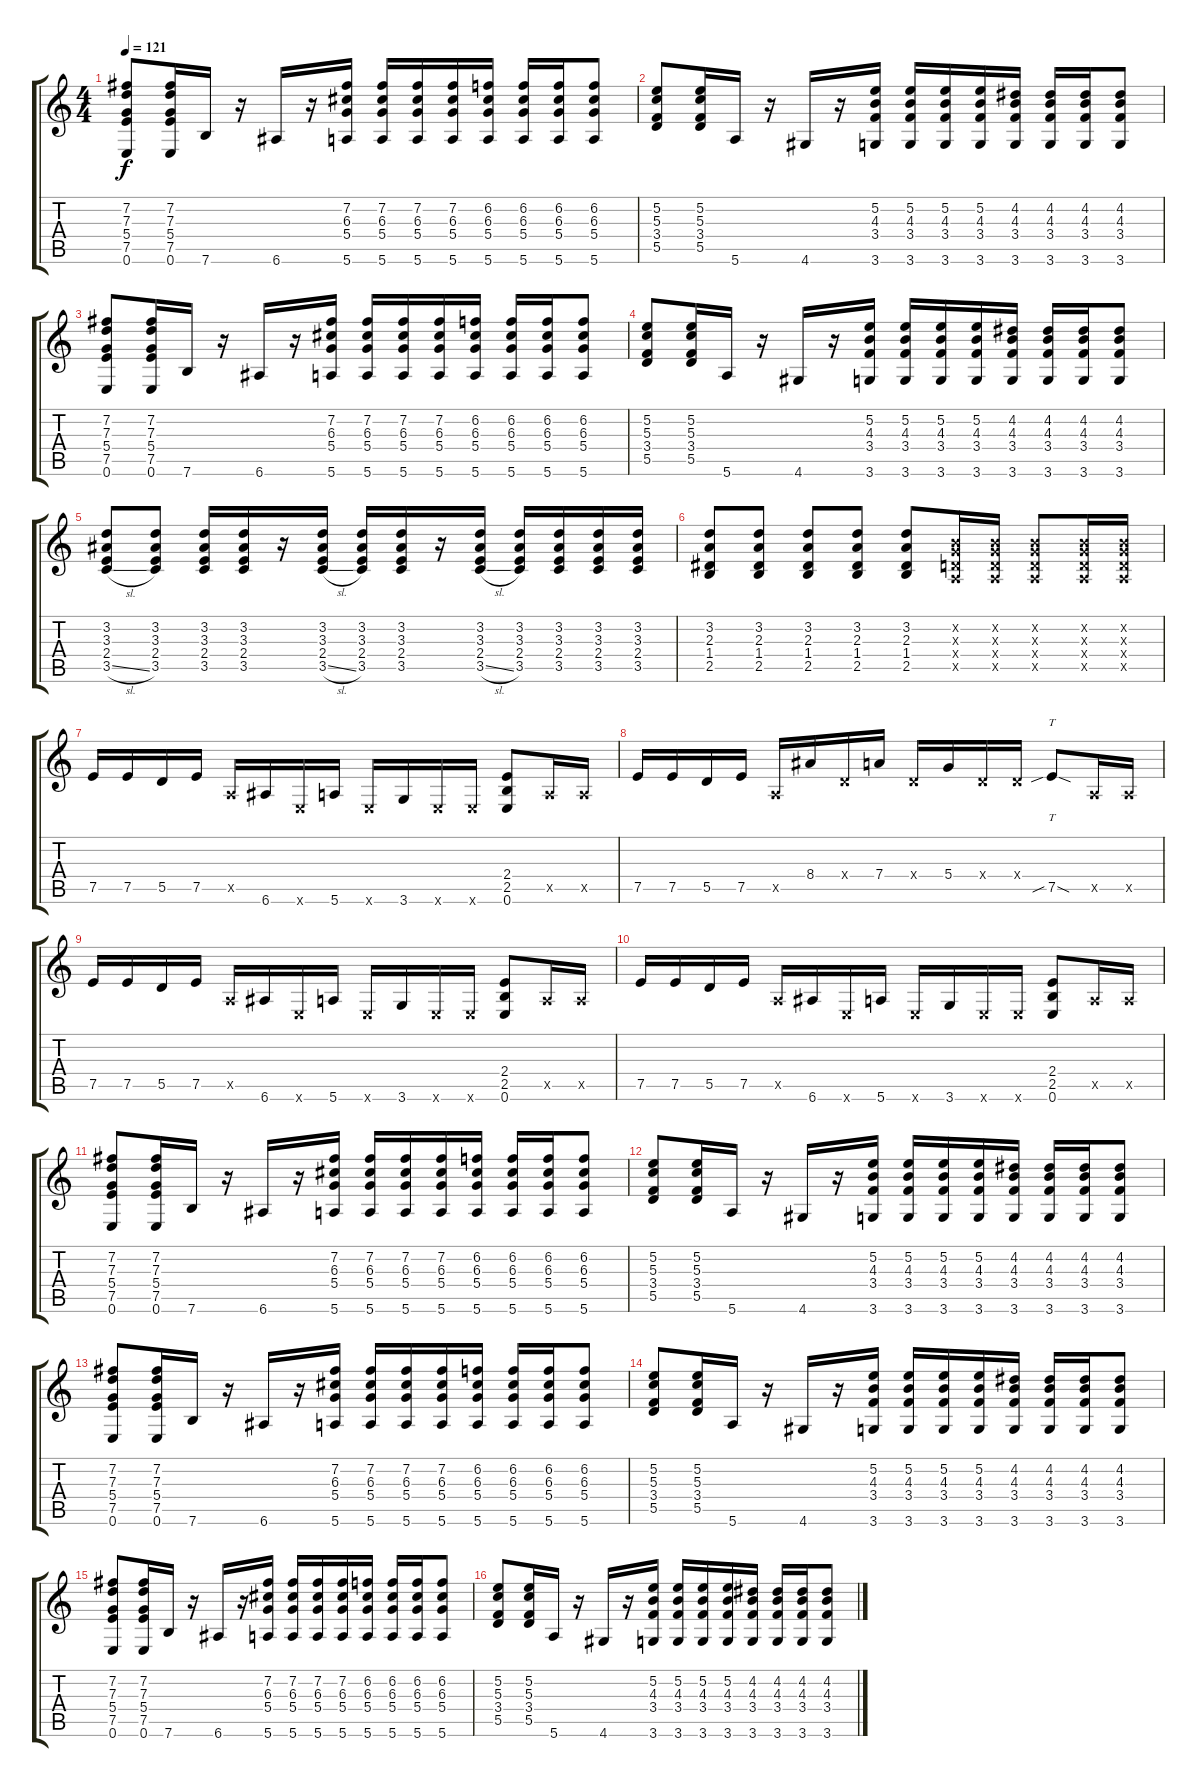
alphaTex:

\track "" {instrument acousticguitarsteel}
\staff {score tabs}
\tuning (E4 B3 G3 D3 A2 E2) {hide}
\ts (4 4)
\tempo 121
\clef g2
\ks c
(7.2 7.3 5.4 7.5 0.6).8{dy f} (7.2 7.3 5.4 7.5 0.6).16 7.6.16 r.16 6.6.16 r.16 (7.2 6.3 5.4 5.6).16 (7.2 6.3 5.4 5.6).16 (7.2 6.3 5.4 5.6).16 (7.2 6.3 5.4 5.6).16 (6.2 6.3 5.4 5.6).16 (6.2 6.3 5.4 5.6).16 (6.2 6.3 5.4 5.6).16 (6.2 6.3 5.4 5.6).8 |
(5.2 5.3 3.4 5.5).8 (5.2 5.3 3.4 5.5).16 5.6.16 r.16 4.6.16 r.16 (5.2 4.3 3.4 3.6).16 (5.2 4.3 3.4 3.6).16 (5.2 4.3 3.4 3.6).16 (5.2 4.3 3.4 3.6).16 (4.2 4.3 3.4 3.6).16 (4.2 4.3 3.4 3.6).16 (4.2 4.3 3.4 3.6).16 (4.2 4.3 3.4 3.6).8 |
(7.2 7.3 5.4 7.5 0.6).8 (7.2 7.3 5.4 7.5 0.6).16 7.6.16 r.16 6.6.16 r.16 (7.2 6.3 5.4 5.6).16 (7.2 6.3 5.4 5.6).16 (7.2 6.3 5.4 5.6).16 (7.2 6.3 5.4 5.6).16 (6.2 6.3 5.4 5.6).16 (6.2 6.3 5.4 5.6).16 (6.2 6.3 5.4 5.6).16 (6.2 6.3 5.4 5.6).8 |
(5.2 5.3 3.4 5.5).8 (5.2 5.3 3.4 5.5).16 5.6.16 r.16 4.6.16 r.16 (5.2 4.3 3.4 3.6).16 (5.2 4.3 3.4 3.6).16 (5.2 4.3 3.4 3.6).16 (5.2 4.3 3.4 3.6).16 (4.2 4.3 3.4 3.6).16 (4.2 4.3 3.4 3.6).16 (4.2 4.3 3.4 3.6).16 (4.2 4.3 3.4 3.6).8 |
(3.2 3.3 2.4 3.5{sl}).8 (3.2 3.3 2.4 3.5).8 (3.2 3.3 2.4 3.5).16 (3.2 3.3 2.4 3.5).16 r.16 (3.2 3.3 2.4 3.5{sl}).16 (3.2 3.3 2.4 3.5).16 (3.2 3.3 2.4 3.5).16 r.16 (3.2 3.3 2.4 3.5{sl}).16 (3.2 3.3 2.4 3.5).16 (3.2 3.3 2.4 3.5).16 (3.2 3.3 2.4 3.5).16 (3.2 3.3 2.4 3.5).16 |
(3.2 2.3 1.4 2.5).8 (3.2 2.3 1.4 2.5).8 (3.2 2.3 1.4 2.5).8 (3.2 2.3 1.4 2.5).8 (3.2 2.3 1.4 2.5).8 (0.2{x} 0.3{x} 0.4{x} 0.5{x}).16 (0.2{x} 0.3{x} 0.4{x} 0.5{x}).16 (0.2{x} 0.3{x} 0.4{x} 0.5{x}).8 (0.2{x} 0.3{x} 0.4{x} 0.5{x}).16 (0.2{x} 0.3{x} 0.4{x} 0.5{x}).16 |
7.5.16 7.5.16 5.5.16 7.5.16 0.5{x}.16 6.6.16 0.6{x}.16 5.6.16 0.6{x}.16 3.6.16 0.6{x}.16 0.6{x}.16 (2.4 2.5 0.6).8 0.5{x}.16 0.5{x}.16 |
7.5.16 7.5.16 5.5.16 7.5.16 0.5{x}.16 8.4.16 0.4{x}.16 7.4.16 0.4{x}.16 5.4.16 0.4{x}.16 0.4{x}.16 7.5{sib sod}.8{tt} 0.5{x}.16 0.5{x}.16 |
7.5.16 7.5.16 5.5.16 7.5.16 0.5{x}.16 6.6.16 0.6{x}.16 5.6.16 0.6{x}.16 3.6.16 0.6{x}.16 0.6{x}.16 (2.4 2.5 0.6).8 0.5{x}.16 0.5{x}.16 |
7.5.16 7.5.16 5.5.16 7.5.16 0.5{x}.16 6.6.16 0.6{x}.16 5.6.16 0.6{x}.16 3.6.16 0.6{x}.16 0.6{x}.16 (2.4 2.5 0.6).8 0.5{x}.16 0.5{x}.16 |
(7.2 7.3 5.4 7.5 0.6).8 (7.2 7.3 5.4 7.5 0.6).16 7.6.16 r.16 6.6.16 r.16 (7.2 6.3 5.4 5.6).16 (7.2 6.3 5.4 5.6).16 (7.2 6.3 5.4 5.6).16 (7.2 6.3 5.4 5.6).16 (6.2 6.3 5.4 5.6).16 (6.2 6.3 5.4 5.6).16 (6.2 6.3 5.4 5.6).16 (6.2 6.3 5.4 5.6).8 |
(5.2 5.3 3.4 5.5).8 (5.2 5.3 3.4 5.5).16 5.6.16 r.16 4.6.16 r.16 (5.2 4.3 3.4 3.6).16 (5.2 4.3 3.4 3.6).16 (5.2 4.3 3.4 3.6).16 (5.2 4.3 3.4 3.6).16 (4.2 4.3 3.4 3.6).16 (4.2 4.3 3.4 3.6).16 (4.2 4.3 3.4 3.6).16 (4.2 4.3 3.4 3.6).8 |
(7.2 7.3 5.4 7.5 0.6).8 (7.2 7.3 5.4 7.5 0.6).16 7.6.16 r.16 6.6.16 r.16 (7.2 6.3 5.4 5.6).16 (7.2 6.3 5.4 5.6).16 (7.2 6.3 5.4 5.6).16 (7.2 6.3 5.4 5.6).16 (6.2 6.3 5.4 5.6).16 (6.2 6.3 5.4 5.6).16 (6.2 6.3 5.4 5.6).16 (6.2 6.3 5.4 5.6).8 |
(5.2 5.3 3.4 5.5).8 (5.2 5.3 3.4 5.5).16 5.6.16 r.16 4.6.16 r.16 (5.2 4.3 3.4 3.6).16 (5.2 4.3 3.4 3.6).16 (5.2 4.3 3.4 3.6).16 (5.2 4.3 3.4 3.6).16 (4.2 4.3 3.4 3.6).16 (4.2 4.3 3.4 3.6).16 (4.2 4.3 3.4 3.6).16 (4.2 4.3 3.4 3.6).8 |
(7.2 7.3 5.4 7.5 0.6).8 (7.2 7.3 5.4 7.5 0.6).16 7.6.16 r.16 6.6.16 r.16 (7.2 6.3 5.4 5.6).16 (7.2 6.3 5.4 5.6).16 (7.2 6.3 5.4 5.6).16 (7.2 6.3 5.4 5.6).16 (6.2 6.3 5.4 5.6).16 (6.2 6.3 5.4 5.6).16 (6.2 6.3 5.4 5.6).16 (6.2 6.3 5.4 5.6).8 |
(5.2 5.3 3.4 5.5).8 (5.2 5.3 3.4 5.5).16 5.6.16 r.16 4.6.16 r.16 (5.2 4.3 3.4 3.6).16 (5.2 4.3 3.4 3.6).16 (5.2 4.3 3.4 3.6).16 (5.2 4.3 3.4 3.6).16 (4.2 4.3 3.4 3.6).16 (4.2 4.3 3.4 3.6).16 (4.2 4.3 3.4 3.6).16 (4.2 4.3 3.4 3.6).8
